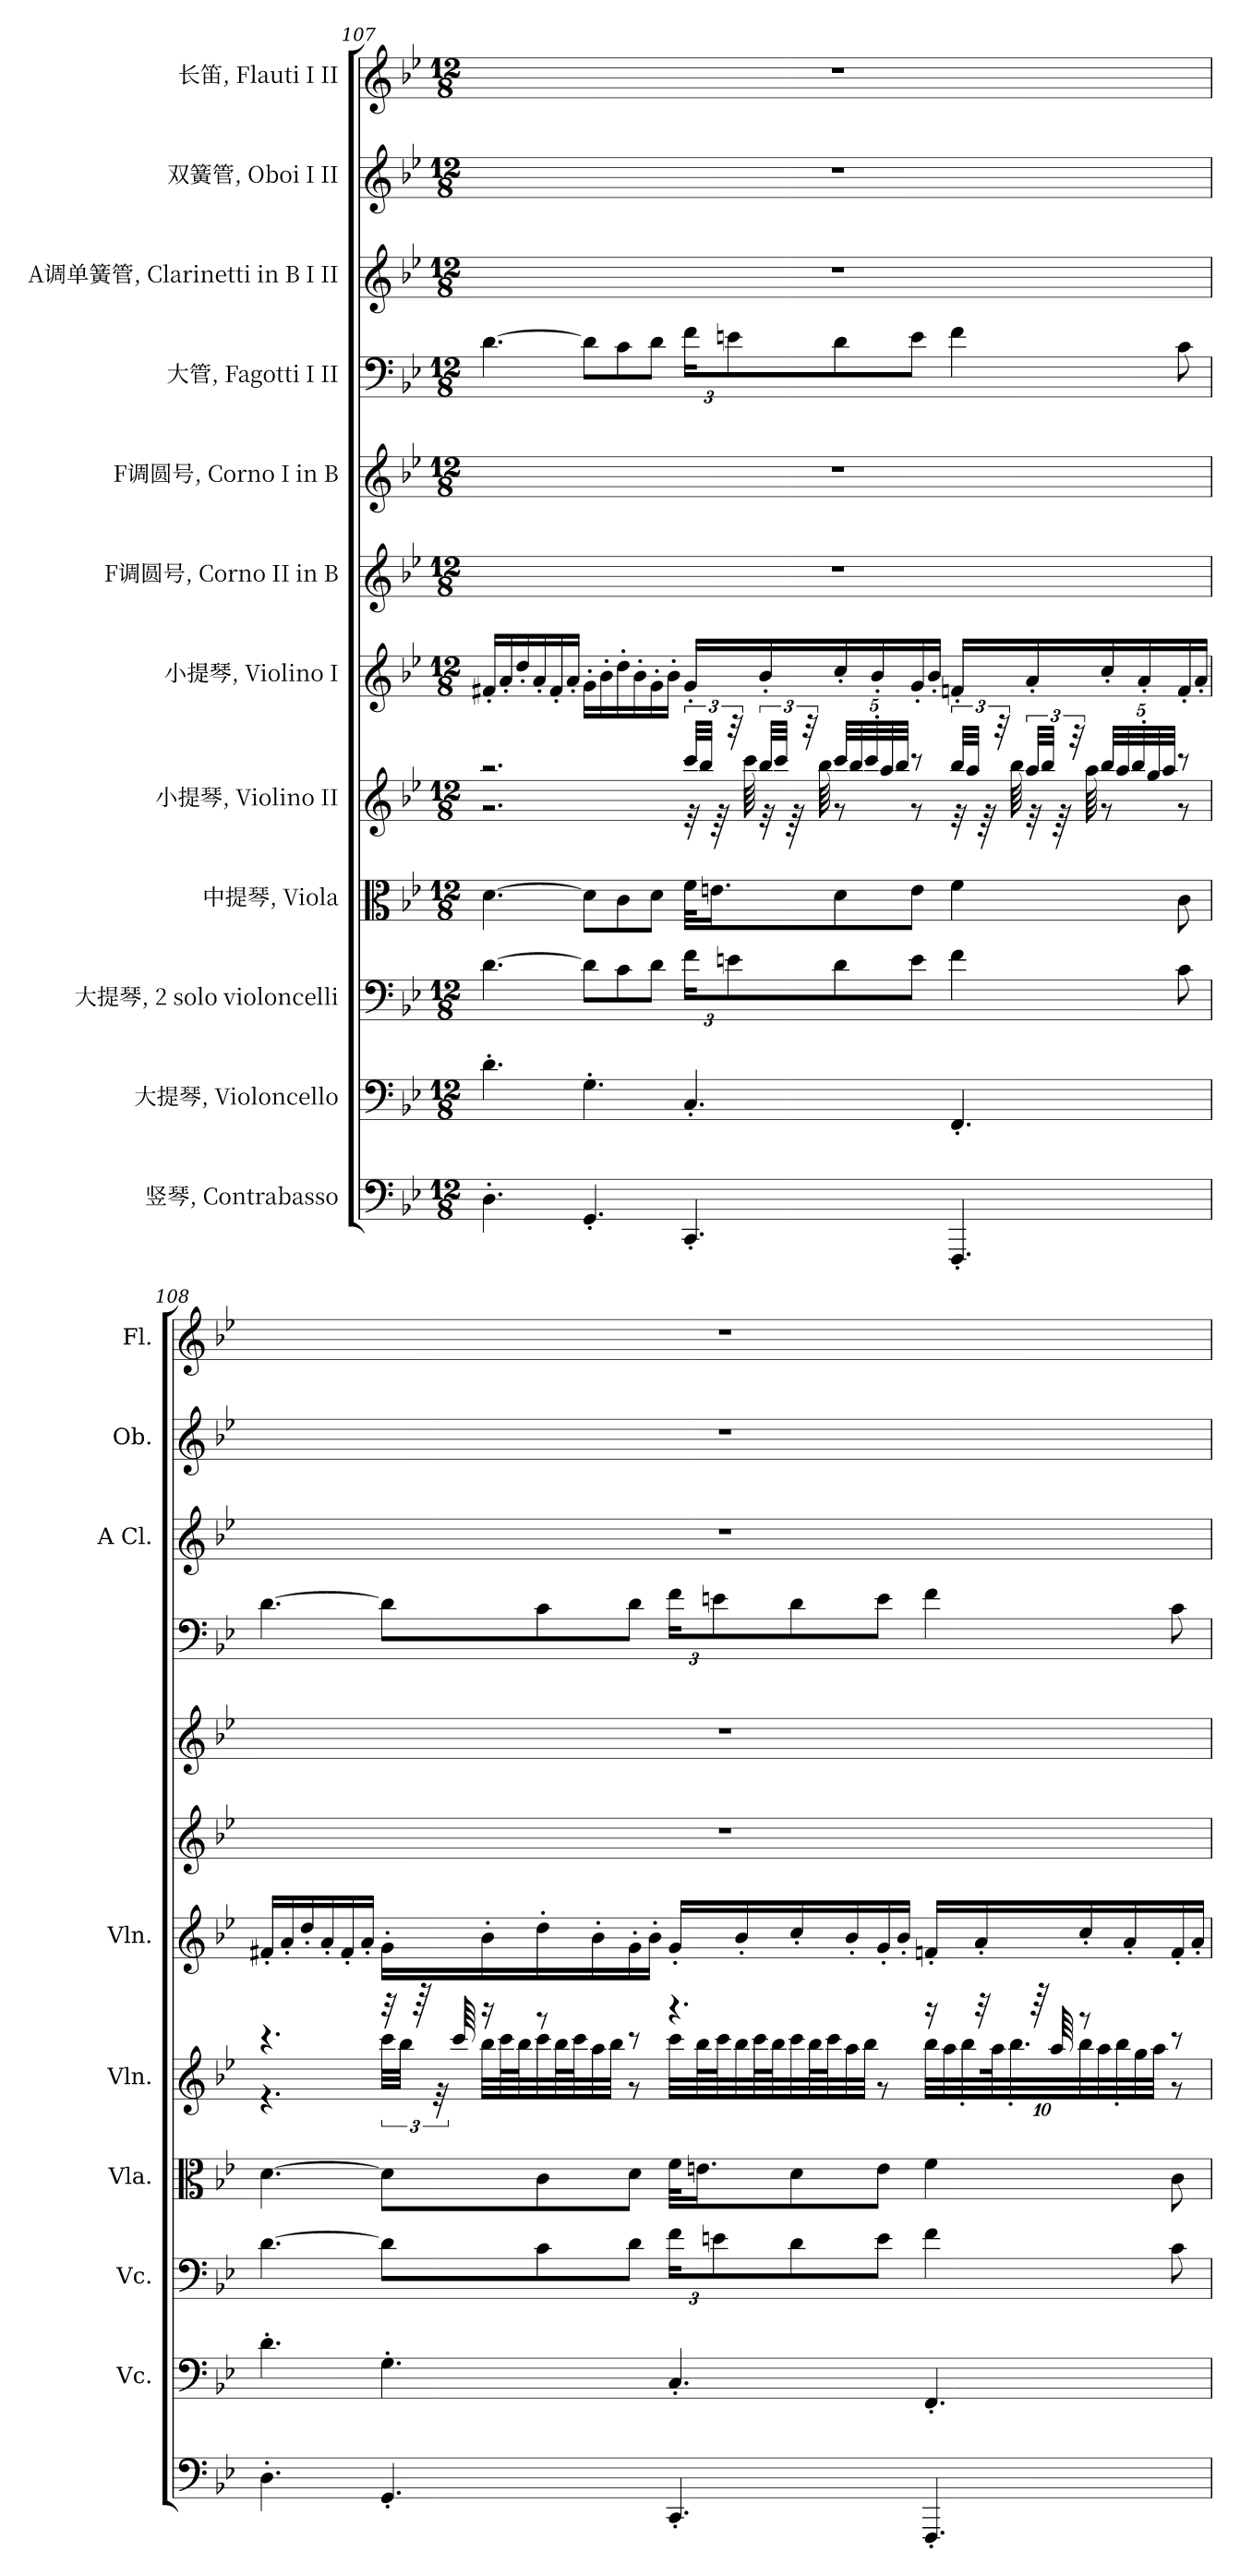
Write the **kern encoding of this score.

**kern	**kern	**kern	**kern	**kern	**kern	**kern	**kern	**kern	**kern	**kern	**kern
*part12	*part11	*part10	*part9	*part8	*part7	*part6	*part5	*part4	*part3	*part2	*part1
*staff12	*staff11	*staff10	*staff9	*staff8	*staff7	*staff6	*staff5	*staff4	*staff3	*staff2	*staff1
*I"竖琴, Contrabasso	*I"大提琴, Violoncello	*I"大提琴, 2 solo violoncelli	*I"中提琴, Viola	*I"小提琴, Violino II	*I"小提琴, Violino I	*I"F调圆号, Corno II in B	*I"F调圆号, Corno I in B	*I"大管, Fagotti I II	*I"A调单簧管, Clarinetti in B I II	*I"双簧管, Oboi I II	*I"长笛, Flauti I II
*	*I'Vc.	*I'Vc.	*I'Vla.	*I'Vln.	*I'Vln.	*	*	*	*I'A Cl.	*I'Ob.	*I'Fl.
!!LO:PB:g=z
*clefF4	*clefF4	*clefF4	*clefC3	*clefG2	*clefG2	*clefG2	*clefG2	*clefF4	*clefG2	*clefG2	*clefG2
*	*	*	*	*	*	*ITrd4c7	*ITrd4c7	*	*ITrd2c3	*	*
*k[b-e-]	*k[b-e-]	*k[b-e-]	*k[b-e-]	*k[b-e-]	*k[b-e-]	*k[b-e-a-]	*k[b-e-a-]	*k[b-e-]	*k[f#]	*k[b-e-]	*k[b-e-]
*M12/8	*M12/8	*M12/8	*M12/8	*M12/8	*M12/8	*M12/8	*M12/8	*M12/8	*M12/8	*M12/8	*M12/8
*MM58	*MM58	*MM58	*MM58	*MM58	*MM58	*MM58	*MM58	*MM58	*MM58	*MM58	*MM58
=107	=107	=107	=107	=107	=107	=107	=107	=107	=107	=107	=107
*	*	*	*	*^	*	*	*	*	*	*	*
4.D'\	4.d'\	[4.d\	[4.d\	2.r	2.r	16f#X'/LL	1.r	1.r	[4.d\	1.r	1.r	1.r
.	.	.	.	.	.	16a'/	.	.	.	.	.	.
.	.	.	.	.	.	16dd'/	.	.	.	.	.	.
.	.	.	.	.	.	16a'/	.	.	.	.	.	.
.	.	.	.	.	.	16f#'/	.	.	.	.	.	.
.	.	.	.	.	.	16a'/JJ	.	.	.	.	.	.
4.GG'/	4.G'\	8d\L]	8d\L]	.	.	16g'\LL	.	.	8d\L]	.	.	.
.	.	.	.	.	.	16b-'\	.	.	.	.	.	.
.	.	8c\	8c\	.	.	16dd'\	.	.	8c\	.	.	.
.	.	.	.	.	.	16b-'\	.	.	.	.	.	.
.	.	8d\J	8d\J	.	.	16g'\	.	.	8d\J	.	.	.
.	.	.	.	.	.	16b-'\JJ	.	.	.	.	.	.
*	*	*Xbrackettup	*	*	*	*	*	*	*Xbrackettup	*	*	*
4.CC'/	4.C'/	24f\KL	32f\KLL	48ccc/LLL	32r	16g'/LL	.	.	24f\KL	.	.	.
.	.	.	.	48bb-/JJJ	.	.	.	.	.	.	.	.
.	.	.	16.en\J	.	64r	.	.	.	.	.	.	.
.	.	12en\	.	48r	.	.	.	.	12en\	.	.	.
.	.	.	.	.	64ccc\	.	.	.	.	.	.	.
.	.	.	.	48bb-/LLL	32r	16b-'/	.	.	.	.	.	.
.	.	.	.	48ccc/JJJ	.	.	.	.	.	.	.	.
.	.	.	.	.	64r	.	.	.	.	.	.	.
.	.	.	.	48r	.	.	.	.	.	.	.	.
.	.	.	.	.	64bb-\	.	.	.	.	.	.	.
*	*	*	*	*Xbrackettup	*	*	*	*	*	*	*	*
.	.	8d\	8d\	40ccc/LLL	8r	16cc'/	.	.	8d\	.	.	.
.	.	.	.	40bb-/	.	.	.	.	.	.	.	.
.	.	.	.	40ccc'/	.	.	.	.	.	.	.	.
.	.	.	.	.	.	16b-'/	.	.	.	.	.	.
.	.	.	.	40aa/	.	.	.	.	.	.	.	.
.	.	.	.	40bb-/JJJ	.	.	.	.	.	.	.	.
.	.	8e\J	8e\J	8r	8r	16g'/	.	.	8e\J	.	.	.
.	.	.	.	.	.	16b-'/JJ	.	.	.	.	.	.
*	*	*	*	*brackettup	*	*	*	*	*	*	*	*
4.FFF'/	4.FF'/	4f\	4f\	48bb-/LLL	32r	16fn'/LL	.	.	4f\	.	.	.
.	.	.	.	48aa/JJJ	.	.	.	.	.	.	.	.
.	.	.	.	.	64r	.	.	.	.	.	.	.
.	.	.	.	48r	.	.	.	.	.	.	.	.
.	.	.	.	.	64bb-\	.	.	.	.	.	.	.
.	.	.	.	48aa/LLL	32r	16a'/	.	.	.	.	.	.
.	.	.	.	48bb-/JJJ	.	.	.	.	.	.	.	.
.	.	.	.	.	64r	.	.	.	.	.	.	.
.	.	.	.	48r	.	.	.	.	.	.	.	.
.	.	.	.	.	64aa\	.	.	.	.	.	.	.
*	*	*	*	*Xbrackettup	*	*	*	*	*	*	*	*
.	.	.	.	40bb-/LLL	8r	16cc'/	.	.	.	.	.	.
.	.	.	.	40aa/	.	.	.	.	.	.	.	.
.	.	.	.	40bb-'/	.	.	.	.	.	.	.	.
.	.	.	.	.	.	16a'/	.	.	.	.	.	.
.	.	.	.	40gg/	.	.	.	.	.	.	.	.
.	.	.	.	40aa/JJJ	.	.	.	.	.	.	.	.
.	.	8c\	8c\	8r	8r	16f'/	.	.	8c\	.	.	.
.	.	.	.	.	.	16a'/JJ	.	.	.	.	.	.
!!LO:PB:g=z
=108	=108	=108	=108	=108	=108	=108	=108	=108	=108	=108	=108	=108
*	*	*	*	*	*	*	*	*	*	*	*	*MM58
4.D'\	4.d'\	[4.d\	[4.d\	4.r	4.r	16f#X'/LL	1.r	1.r	[4.d\	1.r	1.r	1.r
.	.	.	.	.	.	16a'/	.	.	.	.	.	.
.	.	.	.	.	.	16dd'/	.	.	.	.	.	.
.	.	.	.	.	.	16a'/	.	.	.	.	.	.
.	.	.	.	.	.	16f#'/	.	.	.	.	.	.
.	.	.	.	.	.	16a'/JJ	.	.	.	.	.	.
*	*	*	*	*	*brackettup	*	*	*	*	*	*	*
4.GG'/	4.G'\	8d\L]	8d\L]	32r	48ccc\LLL	16g'\LL	.	.	8d\L]	.	.	.
.	.	.	.	.	48bb-\JJJ	.	.	.	.	.	.	.
.	.	.	.	64r	.	.	.	.	.	.	.	.
.	.	.	.	.	48r	.	.	.	.	.	.	.
.	.	.	.	64ccc/	.	.	.	.	.	.	.	.
.	.	.	.	16r	32bb-\LLL	16b-'\	.	.	.	.	.	.
.	.	.	.	.	64ccc\L	.	.	.	.	.	.	.
.	.	.	.	.	64bb-\J	.	.	.	.	.	.	.
.	.	8c\	8c\	8r	32ccc\	16dd'\	.	.	8c\	.	.	.
.	.	.	.	.	64bb-\L	.	.	.	.	.	.	.
.	.	.	.	.	64ccc\J	.	.	.	.	.	.	.
.	.	.	.	.	32aa\	16b-'\	.	.	.	.	.	.
.	.	.	.	.	32bb-\JJJ	.	.	.	.	.	.	.
.	.	8d\J	8d\J	8r	8r	16g'\	.	.	8d\J	.	.	.
.	.	.	.	.	.	16b-'\JJ	.	.	.	.	.	.
4.CC'/	4.C'/	24f\KL	32f\KLL	4.r	32ccc\LLL	16g'/LL	.	.	24f\KL	.	.	.
.	.	.	16.en\J	.	64bb-\L	.	.	.	.	.	.	.
.	.	12en\	.	.	.	.	.	.	12en\	.	.	.
.	.	.	.	.	64ccc\J	.	.	.	.	.	.	.
.	.	.	.	.	32bb-\	16b-'/	.	.	.	.	.	.
.	.	.	.	.	64ccc\L	.	.	.	.	.	.	.
.	.	.	.	.	64bb-\J	.	.	.	.	.	.	.
.	.	8d\	8d\	.	32ccc\	16cc'/	.	.	8d\	.	.	.
.	.	.	.	.	64bb-\L	.	.	.	.	.	.	.
.	.	.	.	.	64ccc\J	.	.	.	.	.	.	.
.	.	.	.	.	32aa\	16b-'/	.	.	.	.	.	.
.	.	.	.	.	32bb-\JJJ	.	.	.	.	.	.	.
.	.	8e\J	8e\J	.	8r	16g'/	.	.	8e\J	.	.	.
.	.	.	.	.	.	16b-'/JJ	.	.	.	.	.	.
*	*	*	*	*	*Xbrackettup	*	*	*	*	*	*	*
4.FFF'/	4.FF'/	4f\	4f\	16r	40bb-\LLL	16fn'/LL	.	.	4f\	.	.	.
.	.	.	.	.	40aa\	.	.	.	.	.	.	.
.	.	.	.	.	40bb-'\	.	.	.	.	.	.	.
.	.	.	.	32r	.	16a'/	.	.	.	.	.	.
.	.	.	.	.	80aa\K	.	.	.	.	.	.	.
.	.	.	.	.	40.bb-'\	.	.	.	.	.	.	.
.	.	.	.	64r	.	.	.	.	.	.	.	.
.	.	.	.	64aa/	.	.	.	.	.	.	.	.
.	.	.	.	8r	40bb-\	16cc'/	.	.	.	.	.	.
.	.	.	.	.	40aa\	.	.	.	.	.	.	.
.	.	.	.	.	40bb-'\	.	.	.	.	.	.	.
.	.	.	.	.	.	16a'/	.	.	.	.	.	.
.	.	.	.	.	40gg\	.	.	.	.	.	.	.
.	.	.	.	.	40aa\JJJ	.	.	.	.	.	.	.
.	.	8c\	8c\	8r	8r	16f'/	.	.	8c\	.	.	.
.	.	.	.	.	.	16a'/JJ	.	.	.	.	.	.
*	*	*	*	*v	*v	*	*	*	*	*	*	*
=	=	=	=	=	=	=	=	=	=	=	=
*-	*-	*-	*-	*-	*-	*-	*-	*-	*-	*-	*-
